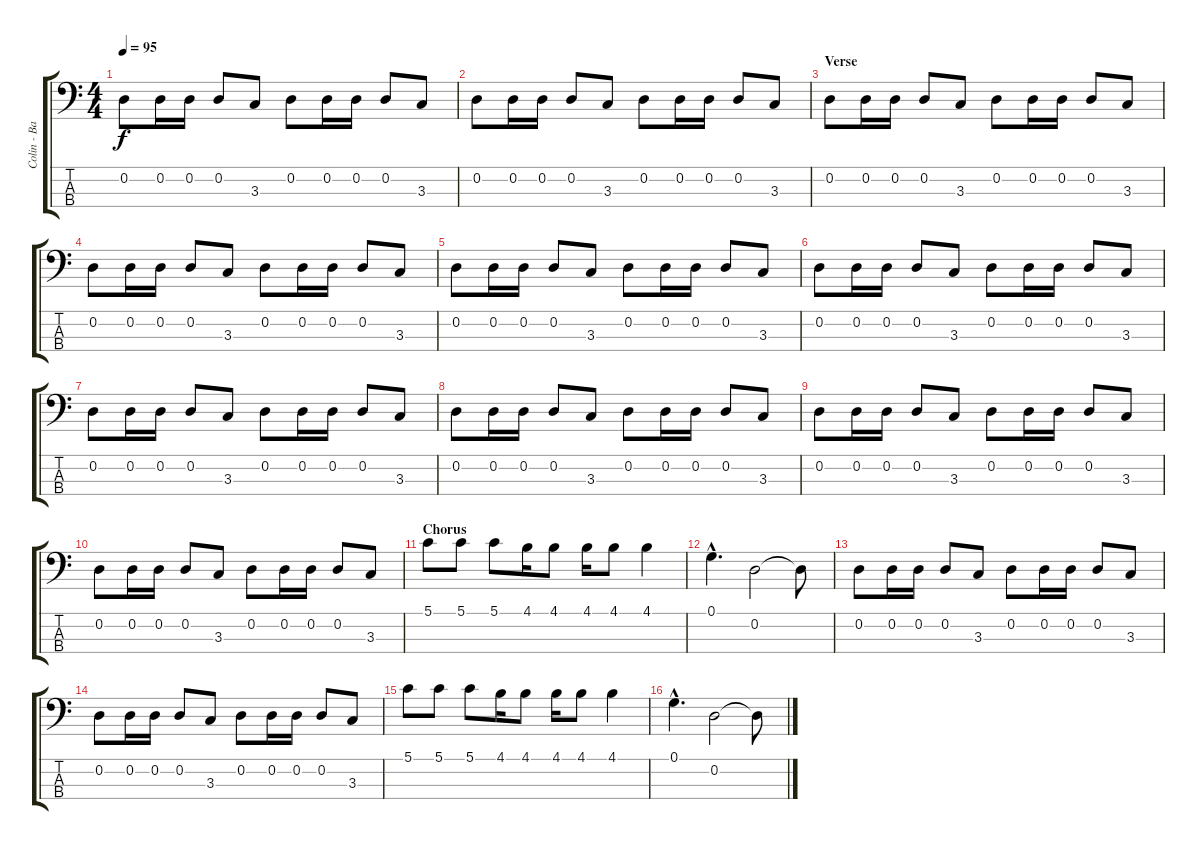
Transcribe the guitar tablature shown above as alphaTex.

\track ("Colin - Bass" "Colin - Ba") {instrument electricbassfinger}
\staff {score tabs}
\tuning (G2 D2 A1 D1) {hide}
\ts (4 4)
\tempo 95
\clef f4
\ks c
0.2.8{dy f} 0.2.16 0.2.16 0.2.8 3.3.8 0.2.8 0.2.16 0.2.16 0.2.8 3.3.8 |
0.2.8 0.2.16 0.2.16 0.2.8 3.3.8 0.2.8 0.2.16 0.2.16 0.2.8 3.3.8 |
\section ("" "Verse")
0.2.8 0.2.16 0.2.16 0.2.8 3.3.8 0.2.8 0.2.16 0.2.16 0.2.8 3.3.8 |
0.2.8 0.2.16 0.2.16 0.2.8 3.3.8 0.2.8 0.2.16 0.2.16 0.2.8 3.3.8 |
0.2.8 0.2.16 0.2.16 0.2.8 3.3.8 0.2.8 0.2.16 0.2.16 0.2.8 3.3.8 |
0.2.8 0.2.16 0.2.16 0.2.8 3.3.8 0.2.8 0.2.16 0.2.16 0.2.8 3.3.8 |
0.2.8 0.2.16 0.2.16 0.2.8 3.3.8 0.2.8 0.2.16 0.2.16 0.2.8 3.3.8 |
0.2.8 0.2.16 0.2.16 0.2.8 3.3.8 0.2.8 0.2.16 0.2.16 0.2.8 3.3.8 |
0.2.8 0.2.16 0.2.16 0.2.8 3.3.8 0.2.8 0.2.16 0.2.16 0.2.8 3.3.8 |
0.2.8 0.2.16 0.2.16 0.2.8 3.3.8 0.2.8 0.2.16 0.2.16 0.2.8 3.3.8 |
\section ("" "Chorus")
5.1.8 5.1.8 5.1.8 4.1.16 4.1.8 4.1.16 4.1.8 4.1.4 |
0.1{hac}.4{d} 0.2.2 0.2{t}.8 |
0.2.8 0.2.16 0.2.16 0.2.8 3.3.8 0.2.8 0.2.16 0.2.16 0.2.8 3.3.8 |
0.2.8 0.2.16 0.2.16 0.2.8 3.3.8 0.2.8 0.2.16 0.2.16 0.2.8 3.3.8 |
5.1.8 5.1.8 5.1.8 4.1.16 4.1.8 4.1.16 4.1.8 4.1.4 |
0.1{hac}.4{d} 0.2.2 0.2{t}.8
